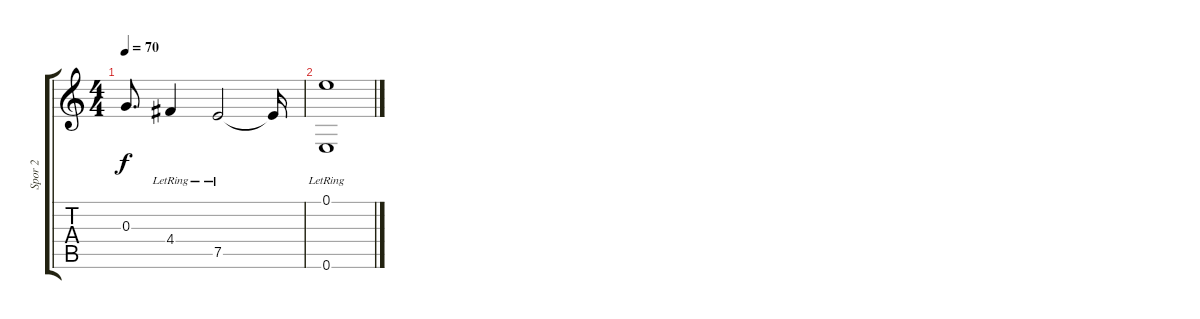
\track ("Spor 2" "Spor 2") {instrument acousticguitarsteel}
\staff {score tabs}
\tuning (E4 B3 G3 D3 A2 E2) {hide}
\ts (4 4)
\tempo 70
\clef g2
\ks c
0.3{t}.8{d dy f} 4.4{lr}.4 7.5{lr}.2 7.5{t}.16 |
(0.1 0.6{lr}).1
